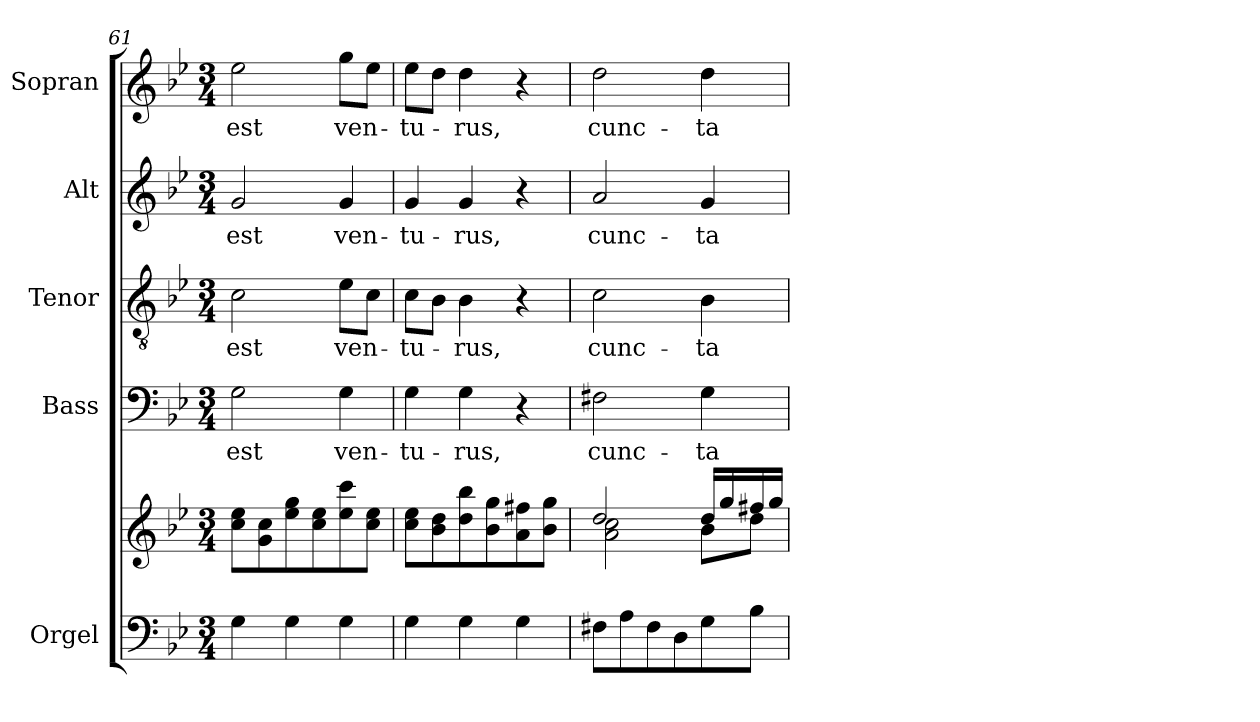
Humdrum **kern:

**kern	**kern	**kern	**text	**kern	**text	**kern	**text	**kern	**text
*part5	*part5	*part4	*part4	*part3	*part3	*part2	*part2	*part1	*part1
*staff6	*staff5	*staff4	*staff4	*staff3	*staff3	*staff2	*staff2	*staff1	*staff1
*I"Orgel	*	*I"Bass	*	*I"Tenor	*	*I"Alt	*	*I"Sopran	*
*I'Org.	*	*I'B.	*	*I'T.	*	*I'A.	*	*I'S.	*
*clefF4	*clefG2	*clefF4	*	*clefGv2	*	*clefG2	*	*clefG2	*
*k[b-e-]	*k[b-e-]	*k[b-e-]	*	*k[b-e-]	*	*k[b-e-]	*	*k[b-e-]	*
*B-:	*B-:	*B-:	*	*B-:	*	*B-:	*	*B-:	*
*M3/4	*M3/4	*M3/4	*	*M3/4	*	*M3/4	*	*M3/4	*
=61	=61	=61	=61	=61	=61	=61	=61	=61	=61
!	!	!	!LO:LY:b	!	!LO:LY:b	!	!LO:LY:b	!	!LO:LY:b
4G\	8cc\ 8ee-\L	2G\	est	2c\	est	2g/	est	2ee-\	est
.	8g\ 8cc\	.	.	.	.	.	.	.	.
4G\	8ee-\ 8gg\	.	.	.	.	.	.	.	.
.	8cc\ 8ee-\	.	.	.	.	.	.	.	.
!	!	!	!LO:LY:b	!	!LO:LY:b	!	!LO:LY:b	!	!LO:LY:b
4G\	8ee-\ 8ccc\	4G\	ven-	8e-\L	ven-	4g/	ven-	8gg\L	ven-
.	8cc\ 8ee-\J	.	.	8c\J	.	.	.	8ee-\J	.
!!LO:PB:g=z
=62	=62	=62	=62	=62	=62	=62	=62	=62	=62
!	!	!	!LO:LY:b	!	!LO:LY:b	!	!LO:LY:b	!	!LO:LY:b
4G\	8cc\ 8ee-\L	4G\	-tu-	8c\L	-tu-	4g/	-tu-	8ee-\L	-tu-
.	8b-\ 8dd\	.	.	8B-\J	.	.	.	8dd\J	.
!	!	!	!LO:LY:b	!	!LO:LY:b	!	!LO:LY:b	!	!LO:LY:b
4G\	8dd\ 8bb-\	4G\	-rus,	4B-\	-rus,	4g/	-rus,	4dd\	-rus,
.	8b-\ 8gg\	.	.	.	.	.	.	.	.
4G\	8a\ 8ff#X\	4r	.	4r	.	4r	.	4r	.
.	8b-\ 8gg\J	.	.	.	.	.	.	.	.
=63	=63	=63	=63	=63	=63	=63	=63	=63	=63
*	*^	*	*	*	*	*	*	*	*
!	!	!	!	!LO:LY:b	!	!LO:LY:b	!	!LO:LY:b	!	!LO:LY:b
8F#X\L	2dd/	2a\ 2cc\	2F#X\	cunc-	2c\	cunc-	2a/	cunc-	2dd\	cunc-
8A\	.	.	.	.	.	.	.	.	.	.
8F#\	.	.	.	.	.	.	.	.	.	.
8D\	.	.	.	.	.	.	.	.	.	.
!	!	!	!	!LO:LY:b	!	!LO:LY:b	!	!LO:LY:b	!	!LO:LY:b
8G\	16dd/LL	8b-\L	4G\	-ta	4B-\	-ta	4g/	-ta	4dd\	-ta
.	16gg/	.	.	.	.	.	.	.	.	.
8B-\J	16ff#X/	8dd\J	.	.	.	.	.	.	.	.
.	16gg/JJ	.	.	.	.	.	.	.	.	.
*	*v	*v	*	*	*	*	*	*	*	*
=	=	=	=	=	=	=	=	=	=
*-	*-	*-	*-	*-	*-	*-	*-	*-	*-
